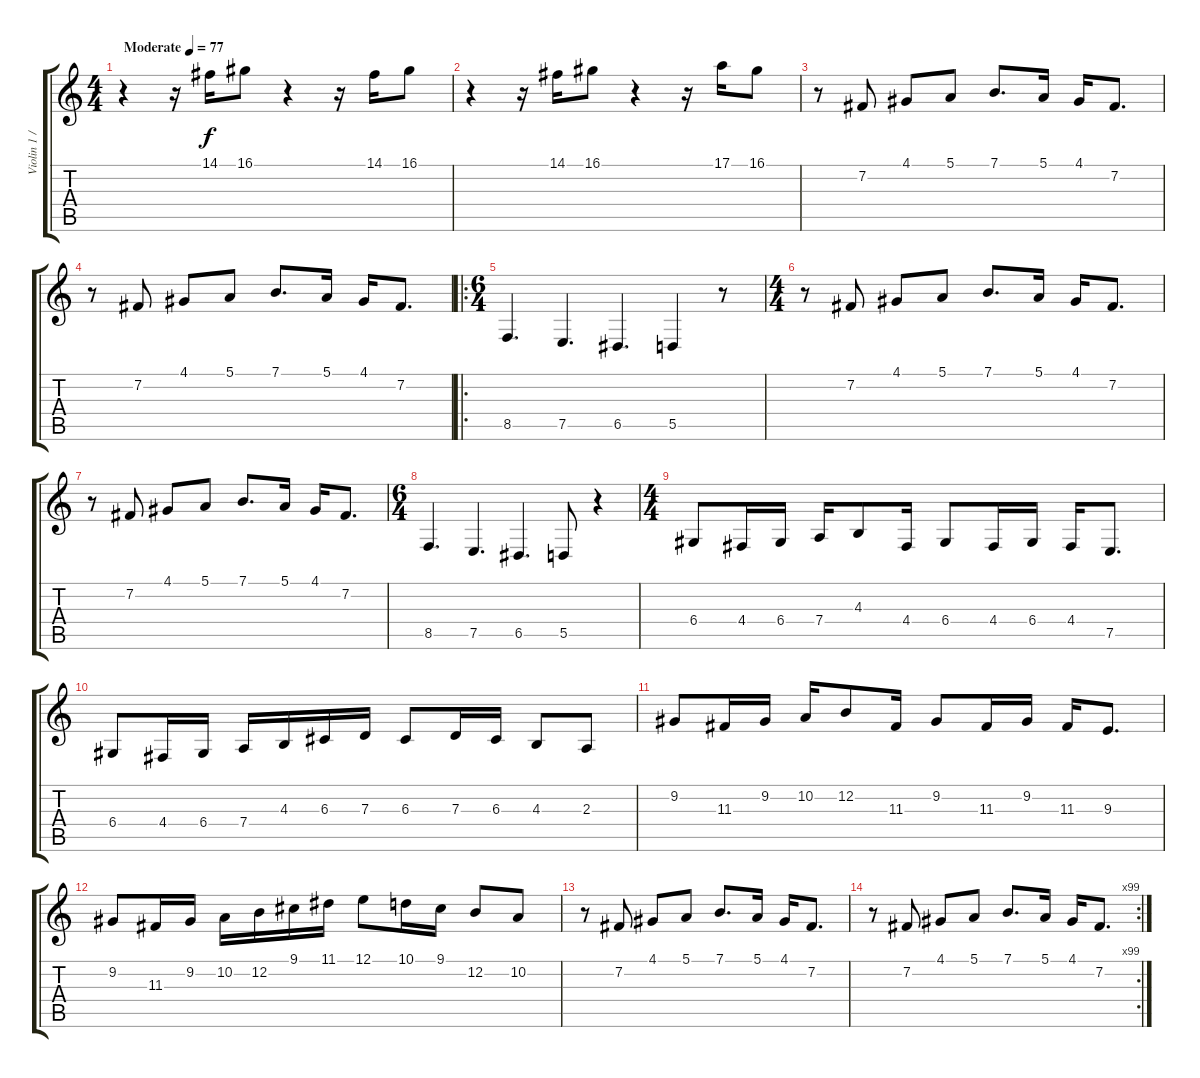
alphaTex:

\track ("Violin 1 / Organ 1" "Violin 1 /") {instrument violin}
\staff {score tabs}
\tuning (E4 B3 G3 D3 A2 E2) {hide}
\ts (4 4)
\tempo (77 "Moderate")
\clef g2
\ks c
r.4{dy f instrument tremolostrings} r.16 14.1.16 16.1.8 r.4 r.16 14.1.16 16.1.8 |
r.4 r.16 14.1.16 16.1.8 r.4 r.16 17.1.16 16.1.8 |
r.8{volume 12} 7.2.8 4.1.8 5.1.8 7.1.8{d} 5.1.16 4.1.16 7.2.8{d} |
r.8 7.2.8 4.1.8 5.1.8 7.1.8{d} 5.1.16 4.1.16 7.2.8{d} |
\ro
\ts (6 4)
8.5.4{d instrument churchorgan} 7.5.4{d} 6.5.4{d} 5.5.4 r.8 |
\ts (4 4)
r.8{instrument violin} 7.2.8 4.1.8 5.1.8 7.1.8{d} 5.1.16 4.1.16 7.2.8{d} |
r.8 7.2.8 4.1.8 5.1.8 7.1.8{d} 5.1.16 4.1.16 7.2.8{d} |
\ts (6 4)
8.5.4{d instrument churchorgan} 7.5.4{d} 6.5.4{d} 5.5.8 r.4 |
\ts (4 4)
6.4.8{instrument violin} 4.4.16 6.4.16 7.4.16 4.3.8 4.4.16 6.4.8 4.4.16 6.4.16 4.4.16 7.5.8{d} |
6.4.8{instrument violin} 4.4.16 6.4.16 7.4.16 4.3.16 6.3.16 7.3.16 6.3.8 7.3.16 6.3.16 4.3.8 2.3.8 |
9.2.8 11.3.16 9.2.16 10.2.16 12.2.8 11.3.16 9.2.8 11.3.16 9.2.16 11.3.16 9.3.8{d} |
9.2.8 11.3.16 9.2.16 10.2.16 12.2.16 9.1.16 11.1.16 12.1.8 10.1.16 9.1.16 12.2.8 10.2.8 |
r.8 7.2.8 4.1.8 5.1.8 7.1.8{d} 5.1.16 4.1.16 7.2.8{d} |
\rc 99
r.8 7.2.8 4.1.8 5.1.8 7.1.8{d} 5.1.16 4.1.16 7.2.8{d}
